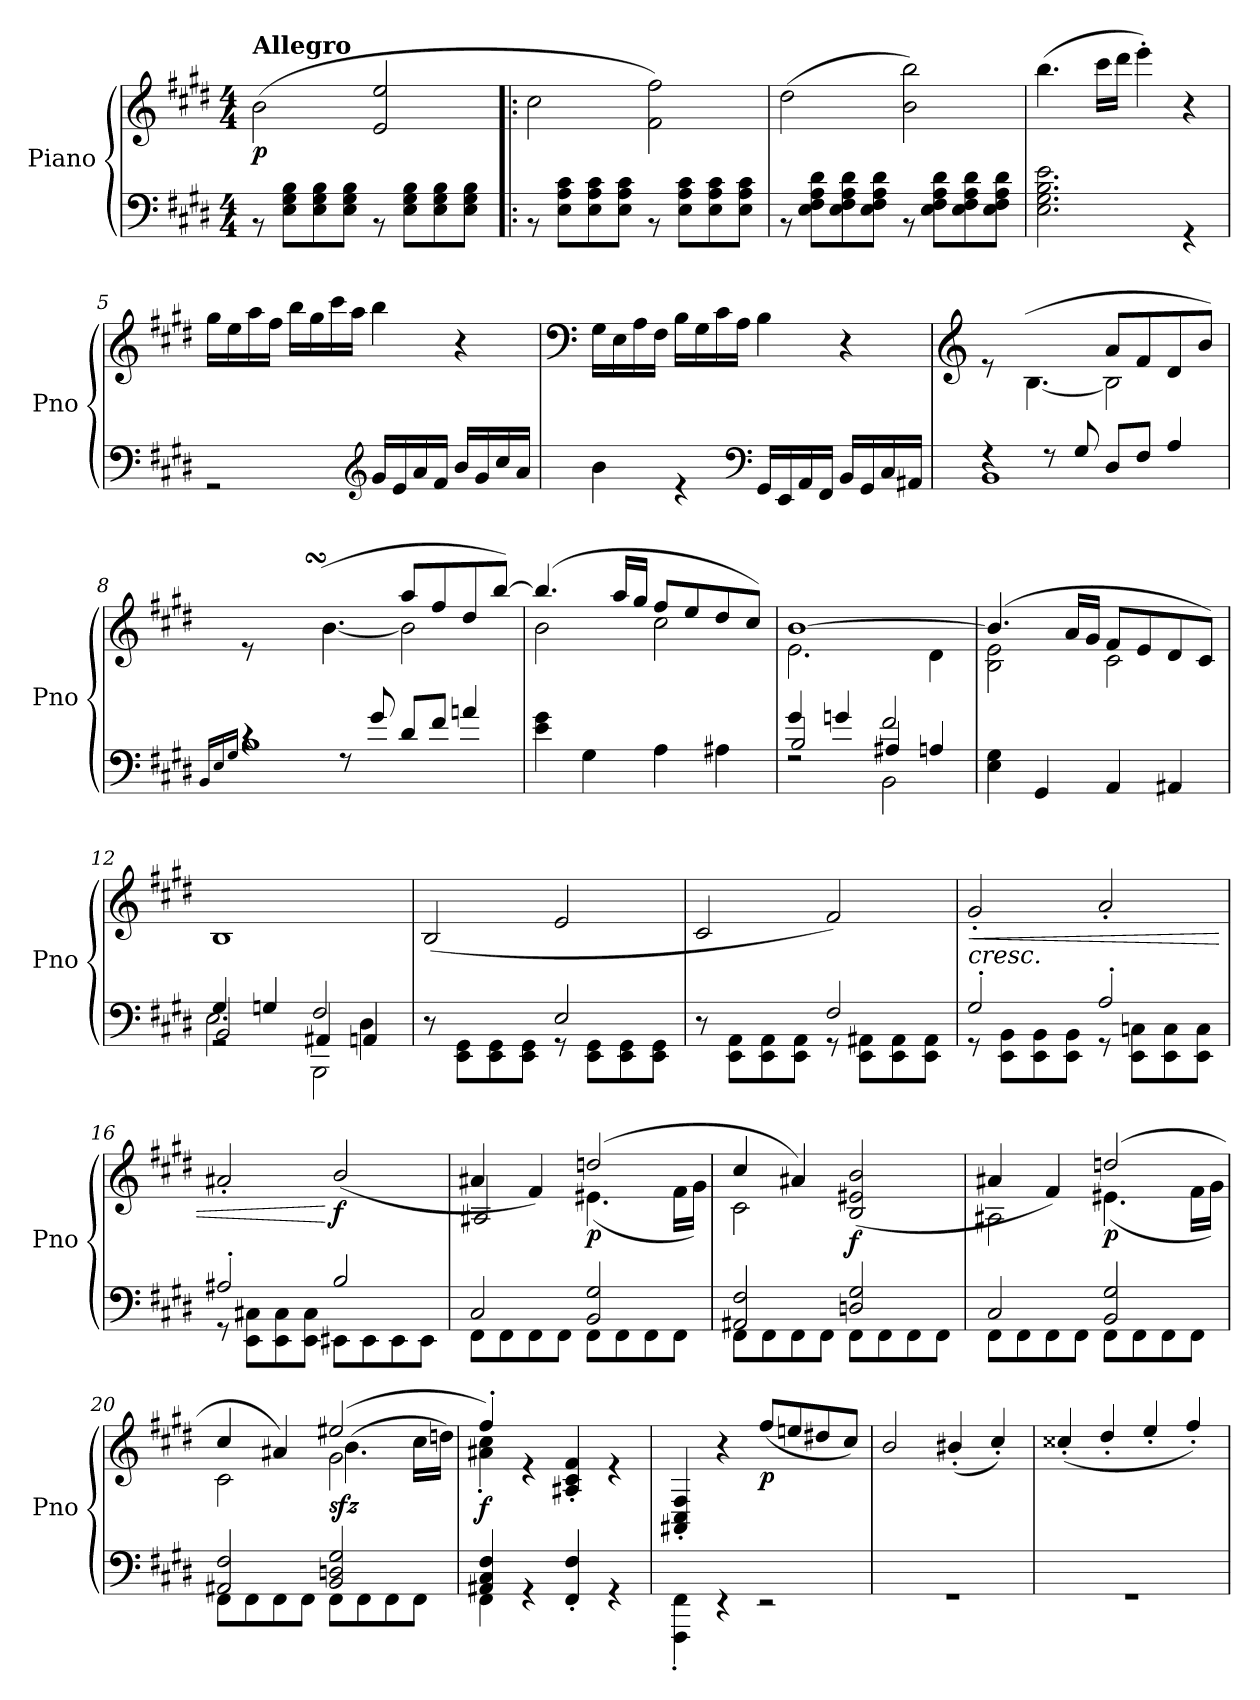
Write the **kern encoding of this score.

**kern	**kern	**dynam
*part1	*part1	*part1
*staff2	*staff1	*staff1/2
*I"Piano	*	*
*I'Pno	*	*
*clefF4	*clefG2	*
*k[f#c#g#d#]	*k[f#c#g#d#]	*
*M4/4	*M4/4	*
=1	=1	=1
*^	*	*
!	!	!LO:TX:a:B:t=Allegro	!
!	!	!	!LO:DY:b
1ryy	8r	(>2b\	p
.	8E\ 8G#\ 8B\L	.	.
.	8E\ 8G#\ 8B\	.	.
.	8E\ 8G#\ 8B\J	.	.
.	8r	2e/ 2ee/	.
.	8E\ 8G#\ 8B\L	.	.
.	8E\ 8G#\ 8B\	.	.
.	8E\ 8G#\ 8B\J	.	.
=2!|:	=2!|:	=2!|:	=2!|:
1ryy	8r	2cc#\	.
.	8E\ 8A\ 8c#\L	.	.
.	8E\ 8A\ 8c#\	.	.
.	8E\ 8A\ 8c#\J	.	.
.	8r	2f#\ 2ff#\)	.
.	8E\ 8A\ 8c#\L	.	.
.	8E\ 8A\ 8c#\	.	.
.	8E\ 8A\ 8c#\J	.	.
=3	=3	=3	=3
1ryy	8r	(>2dd#\	.
.	8E\ 8F#\ 8A\ 8d#\L	.	.
.	8E\ 8F#\ 8A\ 8d#\	.	.
.	8E\ 8F#\ 8A\ 8d#\J	.	.
.	8r	2b\ 2bb\)	.
.	8E\ 8F#\ 8A\ 8d#\L	.	.
.	8E\ 8F#\ 8A\ 8d#\	.	.
.	8E\ 8F#\ 8A\ 8d#\J	.	.
=4	=4	=4	=4
1ryy	2.E\ 2.G#\ 2.B\ 2.e\	(>4.bb\	.
.	.	16ccc#\LL	.
.	.	16ddd#\JJ	.
.	.	4eee'\)	.
.	4r	4r	.
!!LO:LB:g=z
=5	=5	=5	=5
1ryy	2r	16gg#\LL	.
.	.	16ee\	.
.	.	16aa\	.
.	.	16ff#\JJ	.
.	.	16bb\LL	.
.	.	16gg#\	.
.	.	16ccc#\	.
.	.	16aa\JJ	.
*clefG2	*	*	*
.	16g#/LL	4bb\	.
.	16e/	.	.
.	16a/	.	.
.	16f#/JJ	.	.
.	16b/LL	4r	.
.	16g#/	.	.
.	16cc#/	.	.
.	16a/JJ	.	.
=6	=6	=6	=6
*	*	*clefF4	*
1ryy	4b\	16G#\LL	.
.	.	16E\	.
.	.	16A\	.
.	.	16F#\JJ	.
.	4r	16B\LL	.
.	.	16G#\	.
.	.	16c#\	.
.	.	16A\JJ	.
*clefF4	*	*	*
.	16GG#/LL	4B\	.
.	16EE/	.	.
.	16AA/	.	.
.	16FF#/JJ	.	.
.	16BB/LL	4r	.
.	16GG#/	.	.
.	16C#/	.	.
.	16AA#X/JJ	.	.
*v	*v	*	*
=7	=7	=7
*	*clefG2	*
*^	*^	*
*	*^	*	*	*
1ryy	4rF	1BB	8re	8ryy	.
.	.	.	(>8B/Lyy	[4.B\	.
.	8rF	.	8g#/	.	.
.	8G#/	.	8e/J	.	.
.	8D#/L	.	8a/L	2B\]	.
.	8F#/J	.	8f#/	.	.
.	4A/	.	8d#/	.	.
.	.	.	8b/J)	.	.
!!LO:LB:g=z	!!
=8	=8	=8	=8	=8	=8
.	.	16qBB/LL	.	.	.
.	.	16qE/	.	.	.
.	.	16qG#/JJ	.	.	.
*Xtuplet	*	*	*	*	*
24cc#!LLyy	4rc	1B	8re	8ryy	.
24b!yy	.	.	.	.	.
24a#X!JJyy	.	.	.	.	.
2..ryy	.	.	(>8bsSSS/Lyy	[4.b\	.
.	8rF	.	8gg#/	.	.
.	8g#/	.	8ee/J	.	.
.	8d#/L	.	8aa/L	2b\]	.
.	8f#/J	.	8ff#/	.	.
.	4an/	.	8dd#/	.	.
.	.	.	[8bb/J)	.	.
*	*v	*v	*	*	*
=9	=9	=9	=9	=9
1ryy	4e\ 4g#\	(>4.bb/]	2b\	.
.	4G#\	.	.	.
.	.	16aa/LL	.	.
.	.	16gg#/JJ	.	.
.	4A\	8ff#/L	2cc#\	.
.	.	8ee/	.	.
.	4A#X\	8dd#/	.	.
.	.	8cc#/J)	.	.
=10	=10	=10	=10	=10
*	*^	*	*	*
4g#/	2B/	2rF	[1b	2.e\	.
4gn/	.	.	.	.	.
2f#/	4A#X/	2BB\	.	.	.
.	4An/	.	.	4d#\	.
*	*v	*v	*	*	*
=11	=11	=11	=11	=11
1ryy	4E\ 4G#\	(>4.b/]	2B\ 2e\	.
.	4GG#/	.	.	.
.	.	16a/LL	.	.
.	.	16g#/JJ	.	.
.	4AA/	8f#/L	2c#\	.
.	.	8e/	.	.
.	4AA#X/	8d#/	.	.
.	.	8c#/J)	.	.
*	*	*v	*v	*
!!LO:LB:g=z
=12	=12	=12	=12
*^	*^	*	*
4G#/	2BB/	2.E\	2rGG	1B	.
4Gn/	.	.	.	.	.
2F#/	4AA#X/	.	2BBB\	.	.
.	4AAn/	4D#\	.	.	.
*	*v	*v	*v	*	*
=13	=13	=13	=13
2ryy	8r	(>2B/	.
.	8EE\ 8GG#\L	.	.
.	8EE\ 8GG#\	.	.
.	8EE\ 8GG#\J	.	.
2E/	8rGG	2e/	.
.	8EE\ 8GG#\L	.	.
.	8EE\ 8GG#\	.	.
.	8EE\ 8GG#\J	.	.
=14	=14	=14	=14
2ryy	8r	2c#/	.
.	8EE\ 8AA\L	.	.
.	8EE\ 8AA\	.	.
.	8EE\ 8AA\J	.	.
2F#/	8rGG	2f#/)	.
.	8EE\ 8AA#X\L	.	.
.	8EE\ 8AA#\	.	.
.	8EE\ 8AA#\J	.	.
=15	=15	=15	=15
!	!	!LO:TX:b:i:t=cresc.	!
!	!	!	!LO:HP:b
2G#'/	8r	2g#'/	<
.	8EE\ 8BB\L	.	.
.	8EE\ 8BB\	.	.
.	8EE\ 8BB\J	.	.
2A'/	8r	2a'/	.
.	8EE\ 8Cn\L	.	.
.	8EE\ 8C\	.	.
.	8EE\ 8C\J	.	.
!!LO:LB:g=z
=16	=16	=16	=16
2A#X'/	8rGG	2a#X'/	.
.	8EE\ 8C#X\L	.	.
.	8EE\ 8C#\	.	.
.	8EE\ 8C#\J	.	.
!	!	!	!LO:DY:n=1:b
2B/	8EE#X\L	(<2b/	[ f
.	8EE#\	.	.
.	8EE#\	.	.
.	8EE#\J	.	.
=17	=17	=17	=17
*	*^	*^	*
1ryy	2C#/	8FF#\L	4a#X/	2A#X/	.
.	.	8FF#\	.	.	.
.	.	8FF#\	4f#/)	.	.
.	.	8FF#\J	.	.	.
!	!	!	!	!	!LO:DY:b
.	2BB/ 2G#/	8FF#\L	(>2ddn/	(<4.e#X\	p
.	.	8FF#\	.	.	.
.	.	8FF#\	.	.	.
.	.	8FF#\J	.	16f#\LL	.
.	.	.	.	16g#\JJ)	.
=18	=18	=18	=18	=18	=18
1ryy	2AA#X/ 2F#/	8FF#\L	4cc#/	2c#\	.
.	.	8FF#\	.	.	.
.	.	8FF#\	4a#X/)	.	.
.	.	8FF#\J	.	.	.
!	!	!	!	!	!LO:DY:b
.	2Dn/ 2G#/	8FF#\L	(>2B/ 2e#X/ 2b/	2ryy	f
.	.	8FF#\	.	.	.
.	.	8FF#\	.	.	.
.	.	8FF#\J	.	.	.
=19	=19	=19	=19	=19	=19
1ryy	2C#/	8FF#\L	4a#X/	2A#X\	.
.	.	8FF#\	.	.	.
.	.	8FF#\	4f#/)	.	.
.	.	8FF#\J	.	.	.
!	!	!	!	!	!LO:DY:b
.	2BB/ 2G#/	8FF#\L	(>2ddn/	(<4.e#X\	p
.	.	8FF#\	.	.	.
.	.	8FF#\	.	.	.
.	.	8FF#\J	.	16f#\LL	.
.	.	.	.	16g#\JJ)	.
!!LO:PB:g=z
=20	=20	=20	=20	=20	=20
*	*	*	*	*^	*
1ryy	2AA#X/ 2F#/	8FF#\L	4cc#/	2c#\	2ryy	.
.	.	8FF#\	.	.	.	.
.	.	8FF#\	4a#X/)	.	.	.
.	.	8FF#\J	.	.	.	.
!	!	!	!	!	!	!LO:DY:b
.	2BB/ 2Dn/ 2G#/	8FF#\L	(>2ee#X/	2g#\	(>4.b\	sfz
.	.	8FF#\	.	.	.	.
.	.	8FF#\	.	.	.	.
.	.	8FF#\J	.	.	16cc#\LL	.
.	.	.	.	.	16ddn\JJ)	.
=21	=21	=21	=21	=21	=21	=21
!	!	!	!	!	!	!LO:DY:b
*	*	*	*	*v	*v	*
1ryy	4AA#X/' 4C#/' 4F#/'	4FF#'\	4ff#'/)	4a#X\' 4cc#\'	f
.	4rGG	2.ryy	4re	2.ryy	.
.	4FF#/' 4F#/'	.	4A#X/' 4c#/' 4f#/'	.	.
.	4rGG	.	4re	.	.
*	*v	*v	*	*	*
*	*	*v	*v	*
=22	=22	=22	=22
1ryy	4FFF#\' 4FF#\'	4AA#X/' 4C#/' 4F#/'	.
.	4r	4r	.
!	!	!	!LO:DY:b
.	2r	(<8ff#/L	p
.	.	8een/	.
.	.	8dd#X/	.
.	.	8cc#/J)	.
=23	=23	=23	=23
1ryy	1r	2b/	.
.	.	(<4b#X'/	.
.	.	4cc#'/)	.
=24	=24	=24	=24
1ryy	1r	(<4cc##X'/	.
.	.	4dd#'/	.
.	.	4ee'/	.
.	.	4ff#'/)	.
*v	*v	*	*
=	=	=
*-	*-	*-
